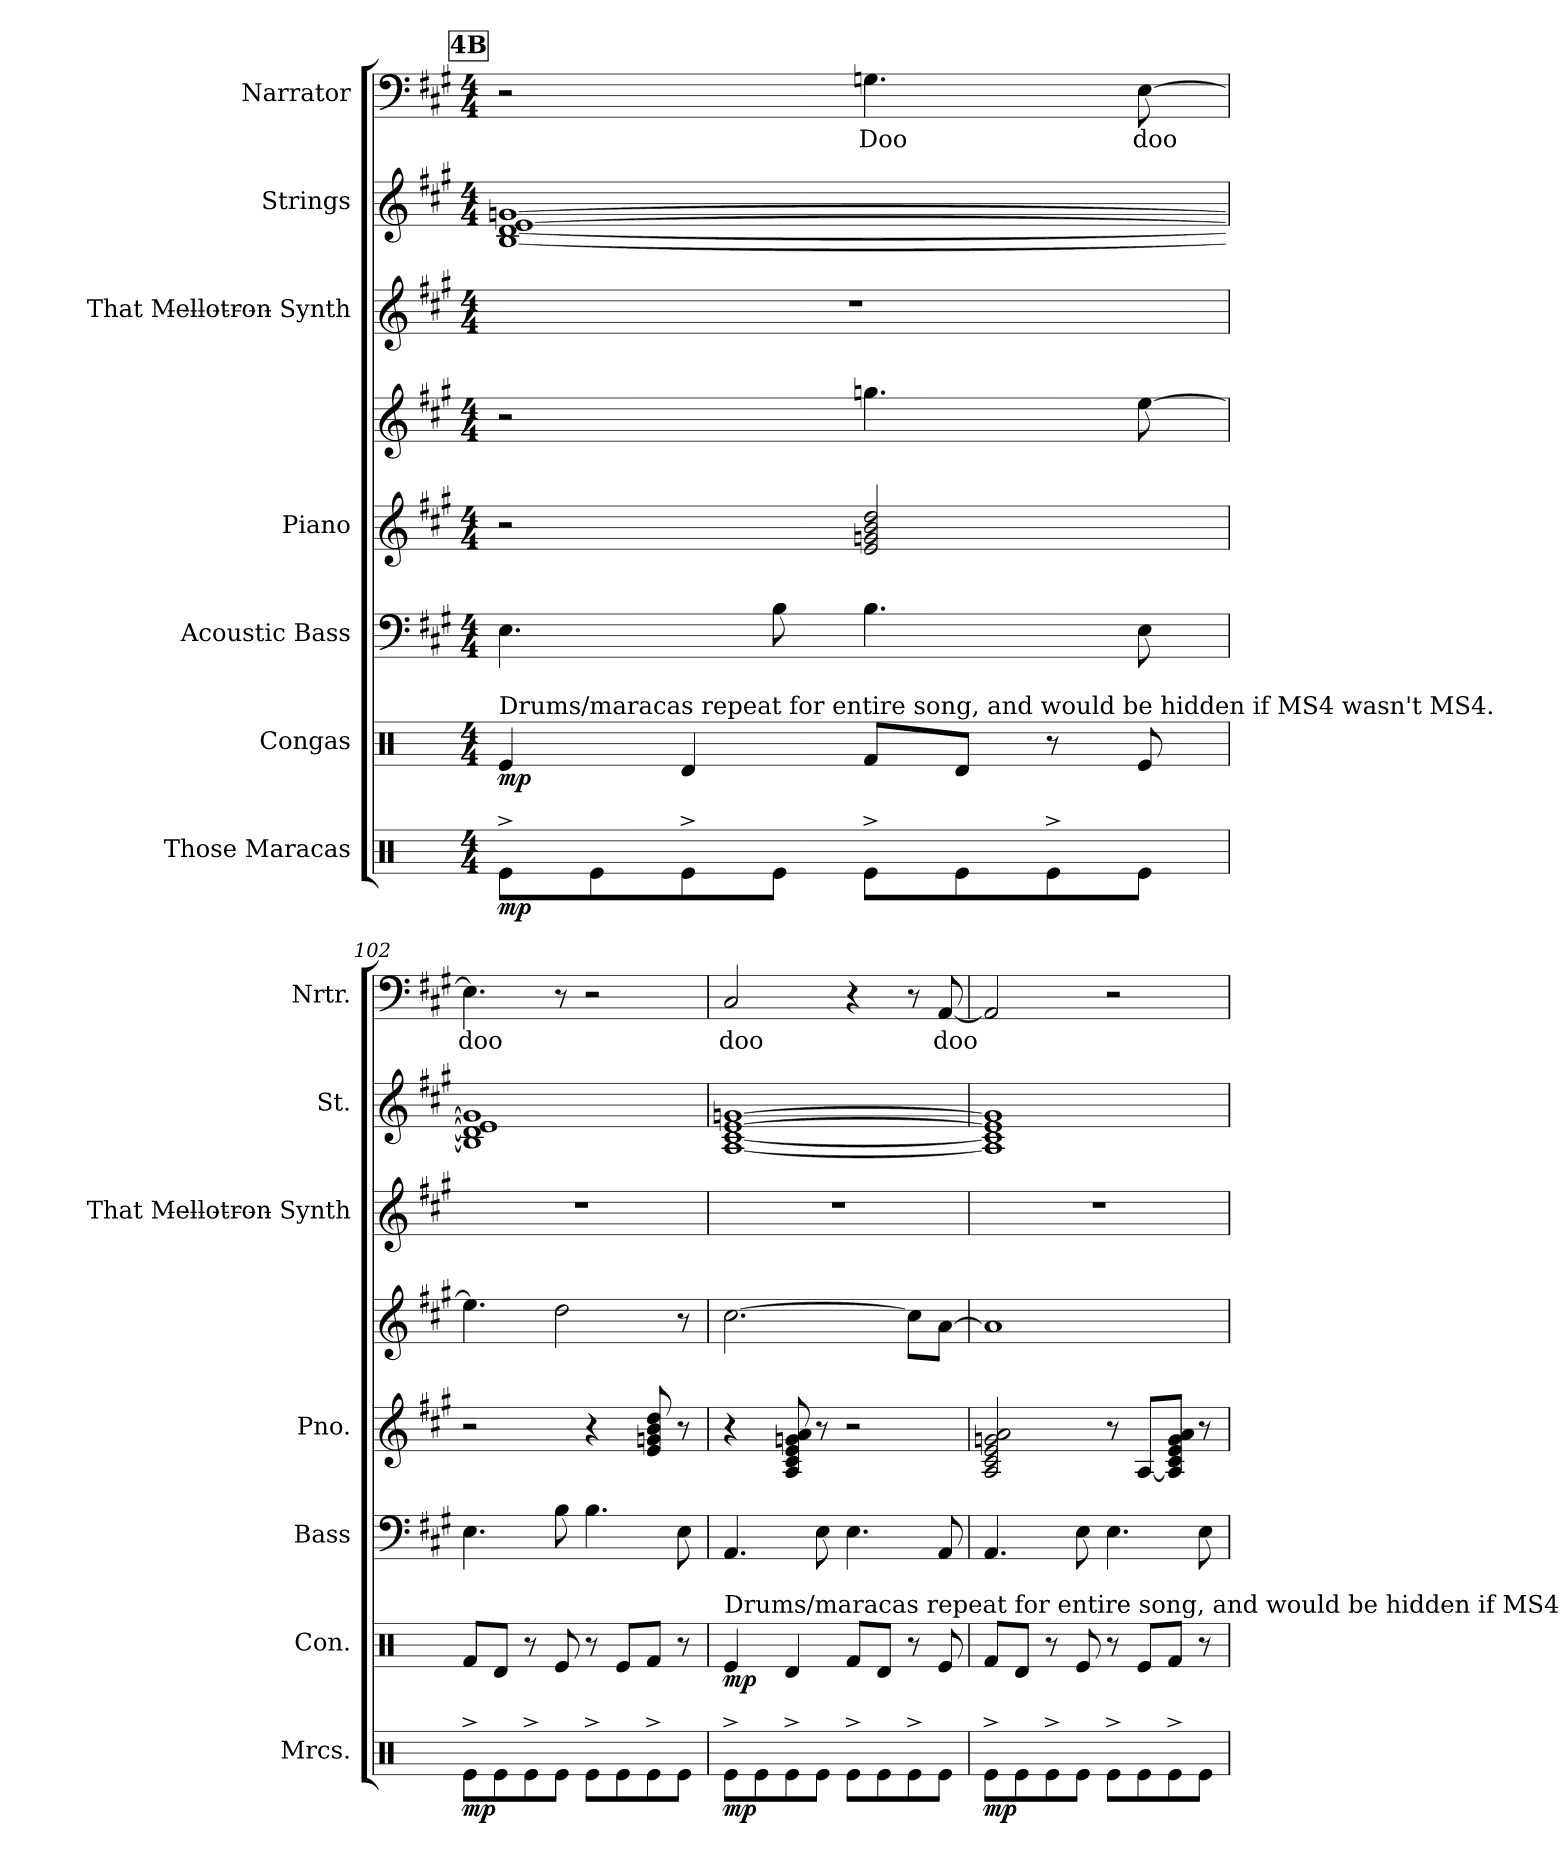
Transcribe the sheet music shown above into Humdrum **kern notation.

**kern	**dynam	**kern	**dynam	**kern	**kern	**kern	**kern	**kern	**kern	**text
*part7	*part7	*part6	*part6	*part5	*part4	*part4	*part3	*part2	*part1	*part1
*staff8	*staff8	*staff7	*staff7	*staff6	*staff5	*staff4	*staff3	*staff2	*staff1	*staff1
*I"Those Maracas	*	*I"Congas	*	*I"Acoustic Bass	*I"Piano	*	*I"That M̵e̵l̵l̵o̵t̵r̵o̵n̵ Synth	*I"Strings	*I"Narrator	*
*I'Mrcs.	*	*I'Con.	*	*I'Bass	*I'Pno.	*	*I'That M̵e̵l̵l̵o̵t̵r̵o̵n̵ Synth	*I'St.	*I'Nrtr.	*
!!LO:LB:g=z
*clefX	*	*clefX	*	*clefF4	*clefG2	*clefG2	*clefG2	*clefG2	*clefF4	*
*	*	*	*	*ITrd7c12	*	*	*	*	*	*
*k[]	*	*k[]	*	*k[f#c#g#]	*k[f#c#g#]	*k[f#c#g#]	*k[f#c#g#]	*k[f#c#g#]	*k[f#c#g#]	*
*M4/4	*	*M4/4	*	*M4/4	*M4/4	*M4/4	*M4/4	*M4/4	*M4/4	*
!!LO:REH:place=s1:a:B:fs=14:t=4B
=101	=101	=101	=101	=101	=101	=101	=101	=101	=101	=101
!	!	!LO:TX:a:t=Drums/maracas repeat for entire song, and would be hidden if MS4 wasn't MS4.	!	!	!	!	!	!	!	!
!	!LO:DY:b	!	!LO:DY:b	!	!	!	!	!	!	!
8Re^\L	mp	4Re/	mp	4.EE\	2r	2r	1r	[1B [1d [1e [1gn	2r	.
8Re\	.	.	.	.	.	.	.	.	.	.
8Re^\	.	4Rd/	.	.	.	.	.	.	.	.
8Re\J	.	.	.	8BB\	.	.	.	.	.	.
!	!	!	!	!	!	!	!	!	!	!LO:LY:b
8Re^\L	.	8Rf/L	.	4.BB\	2e/ 2gn/ 2b/ 2dd/	4.ggn\	.	.	4.Gn\	Doo
8Re\	.	8Rd/J	.	.	.	.	.	.	.	.
8Re^\	.	8r	.	.	.	.	.	.	.	.
!	!	!	!	!	!	!	!	!	!	!LO:LY:b
8Re\J	.	8Re/	.	8EE\	.	[8ee\	.	.	[8E\	doo
=102	=102	=102	=102	=102	=102	=102	=102	=102	=102	=102
!	!LO:DY:b	!	!	!	!	!	!	!	!	!LO:LY:b
8Re^\L	mp	8Rf/L	.	4.EE\	2r	4.ee\]	1r	1B] 1d] 1e] 1g]	4.E\]	doo
8Re\	.	8Rd/J	.	.	.	.	.	.	.	.
8Re^\	.	8r	.	.	.	.	.	.	.	.
8Re\J	.	8Re/	.	8BB\	.	2dd\	.	.	8r	.
8Re^\L	.	8r	.	4.BB\	4r	.	.	.	2r	.
8Re\	.	8Re/L	.	.	.	.	.	.	.	.
8Re^\	.	8Rf/J	.	.	8e/ 8gn/ 8b/ 8dd/	.	.	.	.	.
8Re\J	.	8r	.	8EE\	8r	8r	.	.	.	.
=103	=103	=103	=103	=103	=103	=103	=103	=103	=103	=103
!	!	!LO:TX:a:t=Drums/maracas repeat for entire song, and would be hidden if MS4 wasn't MS4.	!	!	!	!	!	!	!	!
!	!LO:DY:b	!	!LO:DY:b	!	!	!	!	!	!	!LO:LY:b
8Re^\L	mp	4Re/	mp	4.AAA/	4r	[2.cc#\	1r	[1A [1c# [1e [1gn	2C#/	doo
8Re\	.	.	.	.	.	.	.	.	.	.
8Re^\	.	4Rd/	.	.	8A/ 8c#/ 8e/ 8gn/ 8a/	.	.	.	.	.
8Re\J	.	.	.	8EE\	8r	.	.	.	.	.
8Re^\L	.	8Rf/L	.	4.EE\	2r	.	.	.	4r	.
8Re\	.	8Rd/J	.	.	.	.	.	.	.	.
8Re^\	.	8r	.	.	.	8cc#\L]	.	.	8r	.
!	!	!	!	!	!	!	!	!	!	!LO:LY:b
8Re\J	.	8Re/	.	8AAA/	.	[8a\J	.	.	[8AA/	doo
=104	=104	=104	=104	=104	=104	=104	=104	=104	=104	=104
!	!LO:DY:b	!	!	!	!	!	!	!	!	!
8Re^\L	mp	8Rf/L	.	4.AAA/	2A/ 2c#/ 2e/ 2gn/ 2a/	1a]	1r	1A] 1c#] 1e] 1g]	2AA/]	.
8Re\	.	8Rd/J	.	.	.	.	.	.	.	.
8Re^\	.	8r	.	.	.	.	.	.	.	.
8Re\J	.	8Re/	.	8EE\	.	.	.	.	.	.
8Re^\L	.	8r	.	4.EE\	8r	.	.	.	2r	.
8Re\	.	8Re/L	.	.	[8A/L	.	.	.	.	.
8Re^\	.	8Rf/J	.	.	8A/] 8c#/ 8e/ 8g/ 8a/J	.	.	.	.	.
8Re\J	.	8r	.	8EE\	8r	.	.	.	.	.
=	=	=	=	=	=	=	=	=	=	=
*-	*-	*-	*-	*-	*-	*-	*-	*-	*-	*-
